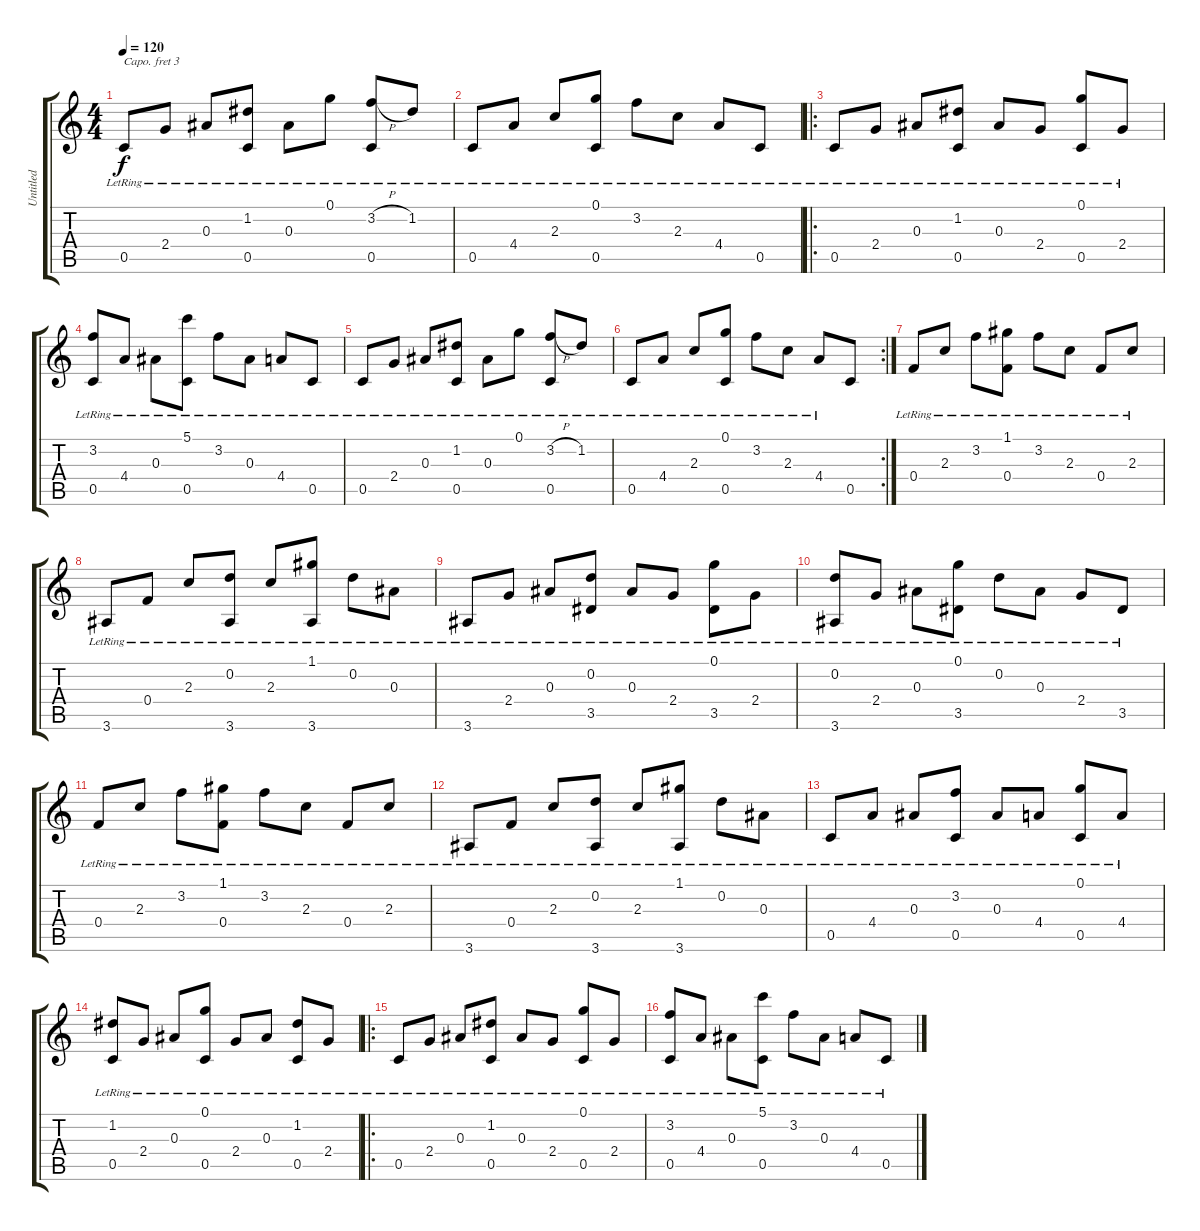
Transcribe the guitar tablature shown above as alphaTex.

\track ("Untitled" "Untitled") {instrument acousticguitarsteel}
\staff {score tabs}
\capo 3
\tuning (E4 B3 G3 D3 A2 E2) {hide}
\ts (4 4)
\tempo 120
\clef g2
\ks c
0.5{lr}.8{dy f} 2.4{lr}.8 0.3{lr}.8 (1.2{lr} 0.5{lr}).8 0.3{lr}.8 0.1{lr}.8 (3.2{h lr} 0.5{lr}).8 1.2{lr}.8 |
0.5{lr}.8 4.4{lr}.8 2.3{lr}.8 (0.1{lr} 0.5{lr}).8 3.2{lr}.8 2.3{lr}.8 4.4{lr}.8 0.5{lr}.8 |
\ro
0.5{lr}.8 2.4{lr}.8 0.3{lr}.8 (1.2{lr} 0.5{lr}).8 0.3{lr}.8 2.4{lr}.8 (0.1{lr} 0.5{lr}).8 2.4{lr}.8 |
(3.2{lr} 0.5{lr}).8 4.4{lr}.8 0.3{lr}.8 (5.1{lr} 0.5{lr}).8 3.2{lr}.8 0.3{lr}.8 4.4{lr}.8 0.5{lr}.8 |
0.5{lr}.8 2.4{lr}.8 0.3{lr}.8 (1.2{lr} 0.5{lr}).8 0.3{lr}.8 0.1{lr}.8 (3.2{h lr} 0.5{lr}).8 1.2{lr}.8 |
\rc 2
0.5{lr}.8 4.4{lr}.8 2.3{lr}.8 (0.1{lr} 0.5{lr}).8 3.2{lr}.8 2.3{lr}.8 4.4{lr}.8 0.5.8 |
0.4{lr}.8 2.3{lr}.8 3.2{lr}.8 (1.1{lr} 0.4{lr}).8 3.2{lr}.8 2.3{lr}.8 0.4{lr}.8 2.3{lr}.8 |
3.6{lr}.8 0.4{lr}.8 2.3{lr}.8 (0.2{lr} 3.6{lr}).8 2.3{lr}.8 (1.1{lr} 3.6{lr}).8 0.2{lr}.8 0.3{lr}.8 |
3.6{lr}.8 2.4{lr}.8 0.3{lr}.8 (0.2{lr} 3.5{lr}).8 0.3{lr}.8 2.4{lr}.8 (0.1{lr} 3.5{lr}).8 2.4{lr}.8 |
(0.2{lr} 3.6{lr}).8 2.4{lr}.8 0.3{lr}.8 (0.1{lr} 3.5{lr}).8 0.2{lr}.8 0.3{lr}.8 2.4{lr}.8 3.5{lr}.8 |
0.4{lr}.8 2.3{lr}.8 3.2{lr}.8 (1.1{lr} 0.4{lr}).8 3.2{lr}.8 2.3{lr}.8 0.4{lr}.8 2.3{lr}.8 |
3.6{lr}.8 0.4{lr}.8 2.3{lr}.8 (0.2{lr} 3.6{lr}).8 2.3{lr}.8 (1.1{lr} 3.6{lr}).8 0.2{lr}.8 0.3{lr}.8 |
0.5{lr}.8 4.4{lr}.8 0.3{lr}.8 (3.2{lr} 0.5{lr}).8 0.3{lr}.8 4.4{lr}.8 (0.1{lr} 0.5{lr}).8 4.4{lr}.8 |
(1.2{lr} 0.5{lr}).8 2.4{lr}.8 0.3{lr}.8 (0.1{lr} 0.5{lr}).8 2.4{lr}.8 0.3{lr}.8 (1.2{lr} 0.5{lr}).8 2.4{lr}.8 |
\ro
0.5{lr}.8 2.4{lr}.8 0.3{lr}.8 (1.2{lr} 0.5{lr}).8 0.3{lr}.8 2.4{lr}.8 (0.1{lr} 0.5{lr}).8 2.4{lr}.8 |
(3.2{lr} 0.5{lr}).8 4.4{lr}.8 0.3{lr}.8 (5.1{lr} 0.5{lr}).8 3.2{lr}.8 0.3{lr}.8 4.4{lr}.8 0.5{lr}.8
